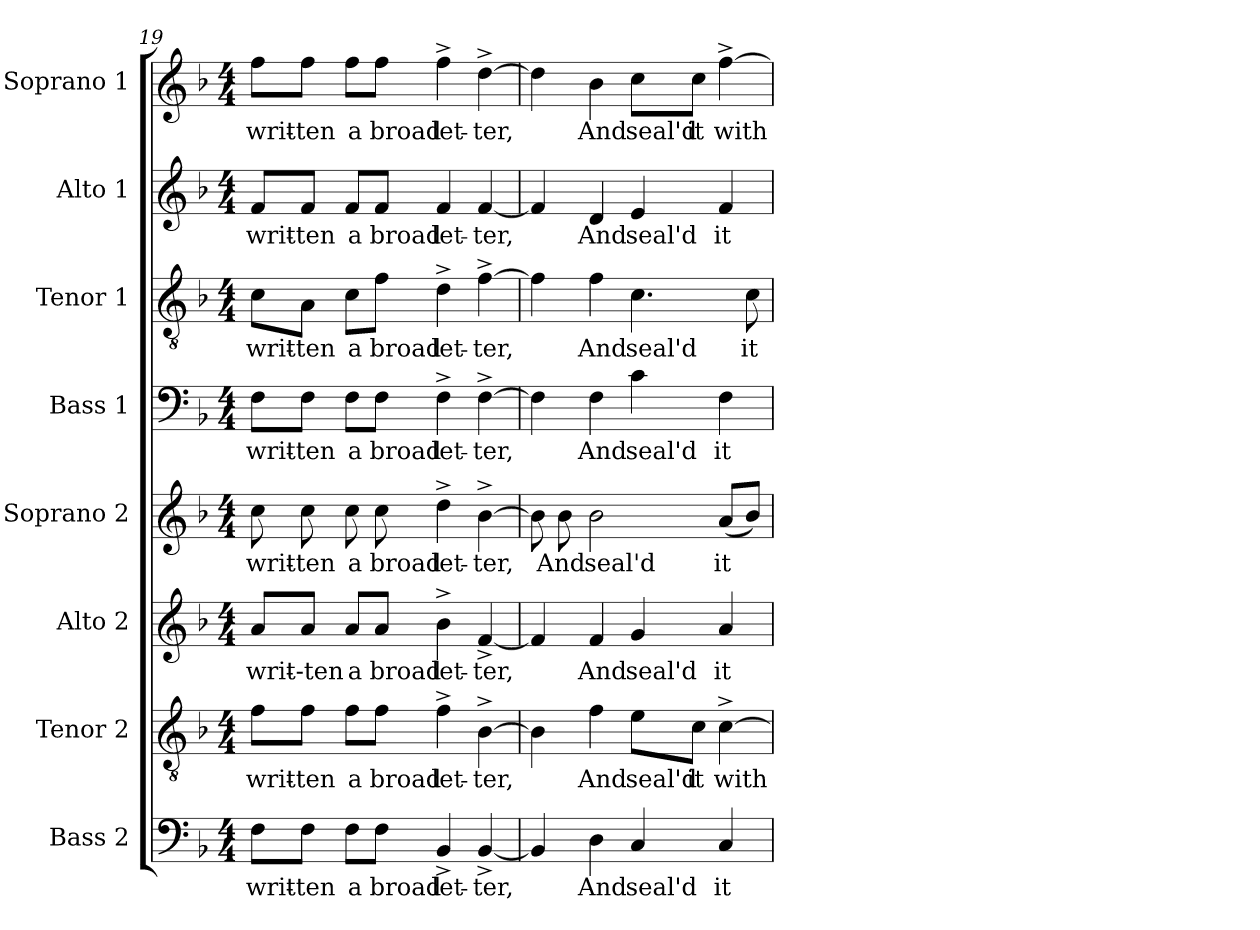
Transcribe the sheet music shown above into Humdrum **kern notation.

**kern	**text	**kern	**text	**kern	**text	**kern	**text	**kern	**text	**kern	**text	**kern	**text	**kern	**text
*part8	*part8	*part7	*part7	*part6	*part6	*part5	*part5	*part4	*part4	*part3	*part3	*part2	*part2	*part1	*part1
*staff8	*staff8	*staff7	*staff7	*staff6	*staff6	*staff5	*staff5	*staff4	*staff4	*staff3	*staff3	*staff2	*staff2	*staff1	*staff1
*I"Bass 2	*	*I"Tenor 2	*	*I"Alto 2	*	*I"Soprano 2	*	*I"Bass 1	*	*I"Tenor 1	*	*I"Alto 1	*	*I"Soprano 1	*
*I'B2.	*	*I'T2.	*	*I'A2.	*	*I'S2.	*	*I'B1.	*	*I'T1.	*	*I'A1.	*	*I'S1.	*
!!LO:LB:g=z
*clefF4	*	*clefGv2	*	*clefG2	*	*clefG2	*	*clefF4	*	*clefGv2	*	*clefG2	*	*clefG2	*
*	*	*ITrd7c12	*	*	*	*	*	*	*	*ITrd7c12	*	*	*	*	*
*k[b-]	*	*k[b-]	*	*k[b-]	*	*k[b-]	*	*k[b-]	*	*k[b-]	*	*k[b-]	*	*k[b-]	*
*F:	*	*F:	*	*F:	*	*F:	*	*F:	*	*F:	*	*F:	*	*F:	*
*M4/4	*	*M4/4	*	*M4/4	*	*M4/4	*	*M4/4	*	*M4/4	*	*M4/4	*	*M4/4	*
=19	=19	=19	=19	=19	=19	=19	=19	=19	=19	=19	=19	=19	=19	=19	=19
!	!LO:LY:b:color=#000000	!	!	!	!	!	!	!	!	!	!	!	!	!	!
!	!	!	!LO:LY:b:color=#000000	!	!	!	!	!	!	!	!	!	!	!	!
!	!	!	!	!	!LO:LY:b:color=#000000	!	!	!	!	!	!	!	!	!	!
!	!	!	!	!	!	!	!LO:LY:b:color=#000000	!	!	!	!	!	!	!	!
!	!	!	!	!	!	!	!	!	!LO:LY:b:color=#000000	!	!	!	!	!	!
!	!	!	!	!	!	!	!	!	!	!	!LO:LY:b:color=#000000	!	!	!	!
!	!	!	!	!	!	!	!	!	!	!	!	!	!LO:LY:b:color=#000000	!	!
!	!	!	!	!	!	!	!	!	!	!	!	!	!	!	!LO:LY:b:color=#000000
8Fi\L	writ-	8Fi\L	writ-	8ai/L	writ-	8cci\	writ-	8Fi\L	writ-	8Ci\L	writ-	8fi/L	writ-	8ffi\L	writ-
!	!LO:LY:b:color=#000000	!	!	!	!	!	!	!	!	!	!	!	!	!	!
!	!	!	!LO:LY:b:color=#000000	!	!	!	!	!	!	!	!	!	!	!	!
!	!	!	!	!	!LO:LY:b:color=#000000	!	!	!	!	!	!	!	!	!	!
!	!	!	!	!	!	!	!LO:LY:b:color=#000000	!	!	!	!	!	!	!	!
!	!	!	!	!	!	!	!	!	!LO:LY:b:color=#000000	!	!	!	!	!	!
!	!	!	!	!	!	!	!	!	!	!	!LO:LY:b:color=#000000	!	!	!	!
!	!	!	!	!	!	!	!	!	!	!	!	!	!LO:LY:b:color=#000000	!	!
!	!	!	!	!	!	!	!	!	!	!	!	!	!	!	!LO:LY:b:color=#000000
8Fi\J	-ten	8Fi\J	-ten	8ai/J	--ten	8cci\	-ten	8Fi\J	-ten	8AAi\J	-ten	8fi/J	-ten	8ffi\J	-ten
!	!LO:LY:b:color=#000000	!	!	!	!	!	!	!	!	!	!	!	!	!	!
!	!	!	!LO:LY:b:color=#000000	!	!	!	!	!	!	!	!	!	!	!	!
!	!	!	!	!	!LO:LY:b:color=#000000	!	!	!	!	!	!	!	!	!	!
!	!	!	!	!	!	!	!LO:LY:b:color=#000000	!	!	!	!	!	!	!	!
!	!	!	!	!	!	!	!	!	!LO:LY:b:color=#000000	!	!	!	!	!	!
!	!	!	!	!	!	!	!	!	!	!	!LO:LY:b:color=#000000	!	!	!	!
!	!	!	!	!	!	!	!	!	!	!	!	!	!LO:LY:b:color=#000000	!	!
!	!	!	!	!	!	!	!	!	!	!	!	!	!	!	!LO:LY:b:color=#000000
8Fi\L	a	8Fi\L	a	8ai/L	a	8cci\	a	8Fi\L	a	8Ci\L	a	8fi/L	a	8ffi\L	a
!	!LO:LY:b:color=#000000	!	!	!	!	!	!	!	!	!	!	!	!	!	!
!	!	!	!LO:LY:b:color=#000000	!	!	!	!	!	!	!	!	!	!	!	!
!	!	!	!	!	!LO:LY:b:color=#000000	!	!	!	!	!	!	!	!	!	!
!	!	!	!	!	!	!	!LO:LY:b:color=#000000	!	!	!	!	!	!	!	!
!	!	!	!	!	!	!	!	!	!LO:LY:b:color=#000000	!	!	!	!	!	!
!	!	!	!	!	!	!	!	!	!	!	!LO:LY:b:color=#000000	!	!	!	!
!	!	!	!	!	!	!	!	!	!	!	!	!	!LO:LY:b:color=#000000	!	!
!	!	!	!	!	!	!	!	!	!	!	!	!	!	!	!LO:LY:b:color=#000000
8Fi\J	broad	8Fi\J	broad	8ai/J	broad	8cci\	broad	8Fi\J	broad	8Fi\J	broad	8fi/J	broad	8ffi\J	broad
!	!LO:LY:b:color=#000000	!	!	!	!	!	!	!	!	!	!	!	!	!	!
!	!	!	!LO:LY:b:color=#000000	!	!	!	!	!	!	!	!	!	!	!	!
!	!	!	!	!	!LO:LY:b:color=#000000	!	!	!	!	!	!	!	!	!	!
!	!	!	!	!	!	!	!LO:LY:b:color=#000000	!	!	!	!	!	!	!	!
!	!	!	!	!	!	!	!	!	!LO:LY:b:color=#000000	!	!	!	!	!	!
!	!	!	!	!	!	!	!	!	!	!	!LO:LY:b:color=#000000	!	!	!	!
!	!	!	!	!	!	!	!	!	!	!	!	!	!LO:LY:b:color=#000000	!	!
!	!	!	!	!	!	!	!	!	!	!	!	!	!	!	!LO:LY:b:color=#000000
4BB-^i/	let-	4F^i\	let-	4b-^i\	let-	4dd^i\	let-	4F^i\	let-	4D^i\	let-	4fi/	let-	4ff^i\	let-
!	!LO:LY:b:color=#000000	!	!	!	!	!	!	!	!	!	!	!	!	!	!
!	!	!	!LO:LY:b:color=#000000	!	!	!	!	!	!	!	!	!	!	!	!
!	!	!	!	!	!LO:LY:b:color=#000000	!	!	!	!	!	!	!	!	!	!
!	!	!	!	!	!	!	!LO:LY:b:color=#000000	!	!	!	!	!	!	!	!
!	!	!	!	!	!	!	!	!	!LO:LY:b:color=#000000	!	!	!	!	!	!
!	!	!	!	!	!	!	!	!	!	!	!LO:LY:b:color=#000000	!	!	!	!
!	!	!	!	!	!	!	!	!	!	!	!	!	!LO:LY:b:color=#000000	!	!
!	!	!	!	!	!	!	!	!	!	!	!	!	!	!	!LO:LY:b:color=#000000
[4BB-^i/	-ter,	[4BB-^i\	-ter,	[4f^i/	-ter,	[4b-^i\	-ter,	[4F^i\	-ter,	[4F^i\	-ter,	[4fi/	-ter,	[4dd^i\	-ter,
=20	=20	=20	=20	=20	=20	=20	=20	=20	=20	=20	=20	=20	=20	=20	=20
4BB-i/]	.	4BB-i\]	.	4fi/]	.	8b-i\]	.	4Fi\]	.	4Fi\]	.	4fi/]	.	4ddi\]	.
!	!	!	!	!	!	!	!LO:LY:b:color=#000000	!	!	!	!	!	!	!	!
.	.	.	.	.	.	8b-i\	And	.	.	.	.	.	.	.	.
!	!LO:LY:b:color=#000000	!	!	!	!	!	!	!	!	!	!	!	!	!	!
!	!	!	!LO:LY:b:color=#000000	!	!	!	!	!	!	!	!	!	!	!	!
!	!	!	!	!	!LO:LY:b:color=#000000	!	!	!	!	!	!	!	!	!	!
!	!	!	!	!	!	!	!LO:LY:b:color=#000000	!	!	!	!	!	!	!	!
!	!	!	!	!	!	!	!	!	!LO:LY:b:color=#000000	!	!	!	!	!	!
!	!	!	!	!	!	!	!	!	!	!	!LO:LY:b:color=#000000	!	!	!	!
!	!	!	!	!	!	!	!	!	!	!	!	!	!LO:LY:b:color=#000000	!	!
!	!	!	!	!	!	!	!	!	!	!	!	!	!	!	!LO:LY:b:color=#000000
4Di\	And	4Fi\	And	4fi/	And	2b-i\	seal'd	4Fi\	And	4Fi\	And	4di/	And	4b-i\	And
!	!LO:LY:b:color=#000000	!	!	!	!	!	!	!	!	!	!	!	!	!	!
!	!	!	!LO:LY:b:color=#000000	!	!	!	!	!	!	!	!	!	!	!	!
!	!	!	!	!	!LO:LY:b:color=#000000	!	!	!	!	!	!	!	!	!	!
!	!	!	!	!	!	!	!	!	!LO:LY:b:color=#000000	!	!	!	!	!	!
!	!	!	!	!	!	!	!	!	!	!	!LO:LY:b:color=#000000	!	!	!	!
!	!	!	!	!	!	!	!	!	!	!	!	!	!LO:LY:b:color=#000000	!	!
!	!	!	!	!	!	!	!	!	!	!	!	!	!	!	!LO:LY:b:color=#000000
4Ci/	seal'd	8Ei\L	seal'd	4gi/	seal'd	.	.	4ci\	seal'd	4.Ci\	seal'd	4ei/	seal'd	8cci\L	seal'd
!	!	!	!LO:LY:b:color=#000000	!	!	!	!	!	!	!	!	!	!	!	!
!	!	!	!	!	!	!	!	!	!	!	!	!	!	!	!LO:LY:b:color=#000000
.	.	8Ci\J	it	.	.	.	.	.	.	.	.	.	.	8cci\J	it
!	!LO:LY:b:color=#000000	!	!	!	!	!	!	!	!	!	!	!	!	!	!
!	!	!	!LO:LY:b:color=#000000	!	!	!	!	!	!	!	!	!	!	!	!
!	!	!	!	!	!LO:LY:b:color=#000000	!	!	!	!	!	!	!	!	!	!
!	!	!	!	!	!	!	!LO:LY:b:color=#000000	!	!	!	!	!	!	!	!
!	!	!	!	!	!	!	!	!	!LO:LY:b:color=#000000	!	!	!	!	!	!
!	!	!	!	!	!	!	!	!	!	!	!	!	!LO:LY:b:color=#000000	!	!
!	!	!	!	!	!	!	!	!	!	!	!	!	!	!	!LO:LY:b:color=#000000
4Ci/	it	[4C^i\	with	4ai/	it	(8ai/L	it	4Fi\	it	.	.	4fi/	it	[4ff^i\	with
!	!	!	!	!	!	!	!	!	!	!	!LO:LY:b:color=#000000	!	!	!	!
.	.	.	.	.	.	8b-i/J)	.	.	.	8Ci\	it	.	.	.	.
=	=	=	=	=	=	=	=	=	=	=	=	=	=	=	=
*-	*-	*-	*-	*-	*-	*-	*-	*-	*-	*-	*-	*-	*-	*-	*-
